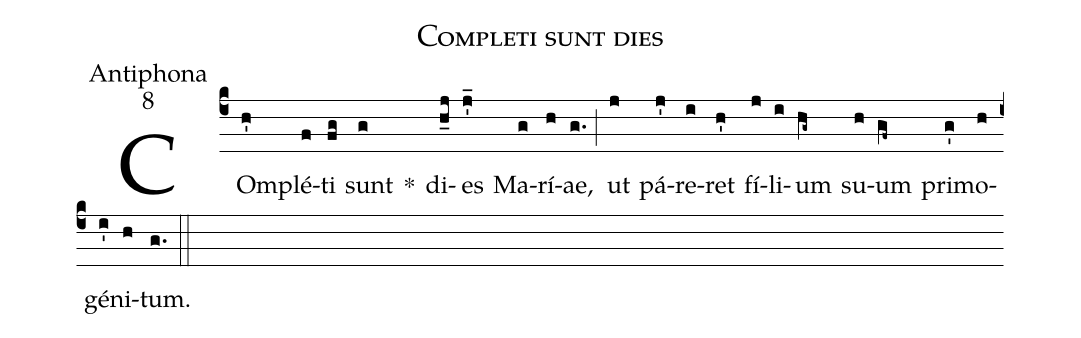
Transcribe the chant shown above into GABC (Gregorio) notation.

name:Completi sunt dies;
office-part:Antiphona;
mode:8;
%%
(c4) COm(h')plé(f)ti(fg) sunt(g) *() di(h_j)es(j'_) Ma(g)rí(h)ae,(g.) (;) ut(j) pá(j')re(i)ret(h') fí(j)li(i)um(hg~) su(h)um(gf~) pri(g')mo(h)gé(i')ni(h)tum.(g.) (::)
